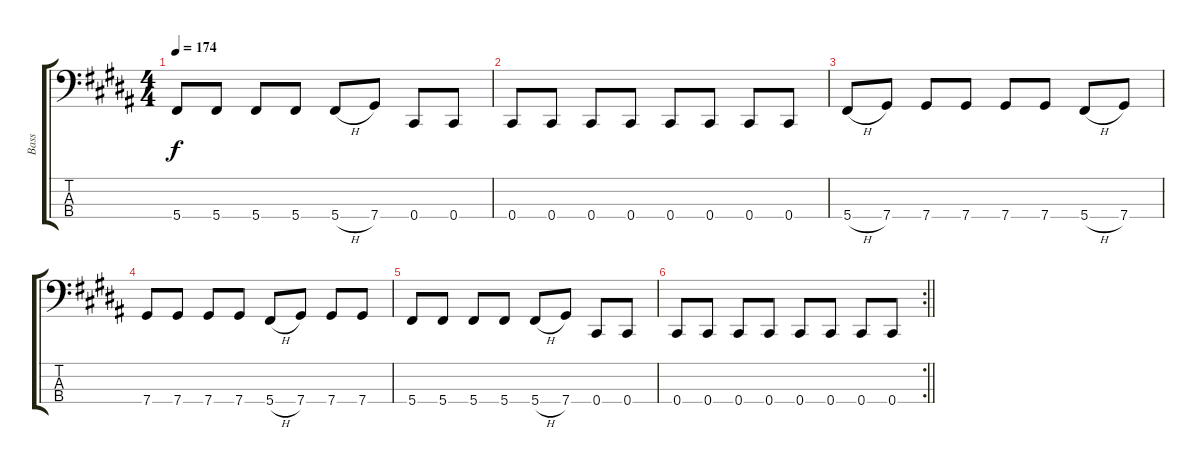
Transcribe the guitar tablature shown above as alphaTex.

\track ("Bass" "Bass") {instrument electricbassfinger}
\staff {score tabs}
\tuning (Gb2 Db2 Ab1 Db1) {hide}
\ts (4 4)
\tempo 174
\clef f4
\ks g#minor
5.4.8{dy f} 5.4.8 5.4.8 5.4.8 5.4{h}.8 7.4.8 0.4.8 0.4.8 |
0.4.8 0.4.8 0.4.8 0.4.8 0.4.8 0.4.8 0.4.8 0.4.8 |
5.4{h}.8 7.4.8 7.4.8 7.4.8 7.4.8 7.4.8 5.4{h}.8 7.4.8 |
7.4.8 7.4.8 7.4.8 7.4.8 5.4{h}.8 7.4.8 7.4.8 7.4.8 |
5.4.8 5.4.8 5.4.8 5.4.8 5.4{h}.8 7.4.8 0.4.8 0.4.8 |
\rc 2
\barLineRight lightlight
0.4.8 0.4.8 0.4.8 0.4.8 0.4.8 0.4.8 0.4.8 0.4.8
